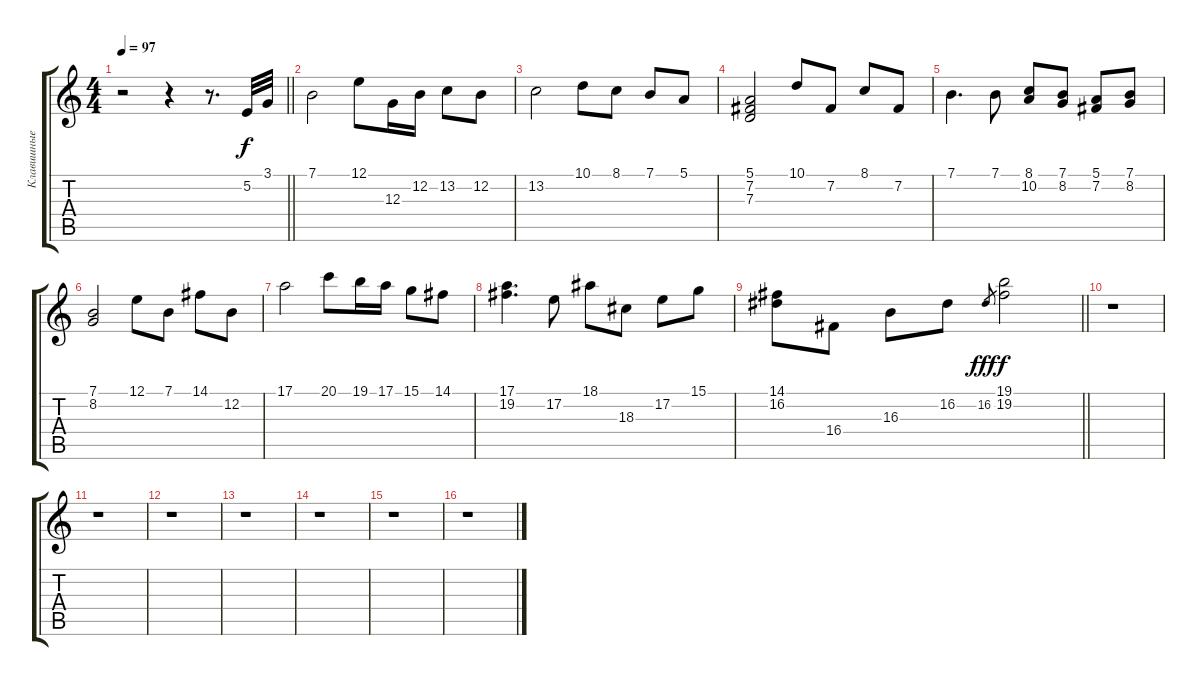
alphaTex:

\track ("Клавишные II" "Клавишные ") {instrument acousticgrandpiano}
\staff {score tabs}
\tuning (E4 B3 G3 D3 A2 E2) {hide}
\ts (4 4)
\tempo 97
\clef g2
\barLineRight lightlight
\ks c
r.2{dy f instrument acousticgrandpiano} r.4 r.8{d} 5.2.32 3.1.32 |
7.1.2 12.1.8 12.3.16 12.2.16 13.2.8 12.2.8 |
13.2.2 10.1.8 8.1.8 7.1.8 5.1.8 |
(5.1 7.2 7.3).2 10.1.8 7.2.8 8.1.8 7.2.8 |
7.1.4{d} 7.1.8 (8.1 10.2).8 (7.1 8.2).8 (5.1 7.2).8 (7.1 8.2).8 |
(7.1 8.2).2 12.1.8 7.1.8 14.1.8 12.2.8 |
17.1.2 20.1.8 19.1.16 17.1.16 15.1.8 14.1.8 |
(17.1 19.2).4{d} 17.2.8 18.1.8 18.3.8 17.2.8 15.1.8 |
\barLineRight lightlight
(14.1 16.2).8 16.4.8 16.3.8 16.2.8 16.2.8{gr dy fff} (19.1 19.2).2{dy f} |
r.1 |
r.1 |
r.1 |
r.1 |
r.1 |
r.1 |
r.1
